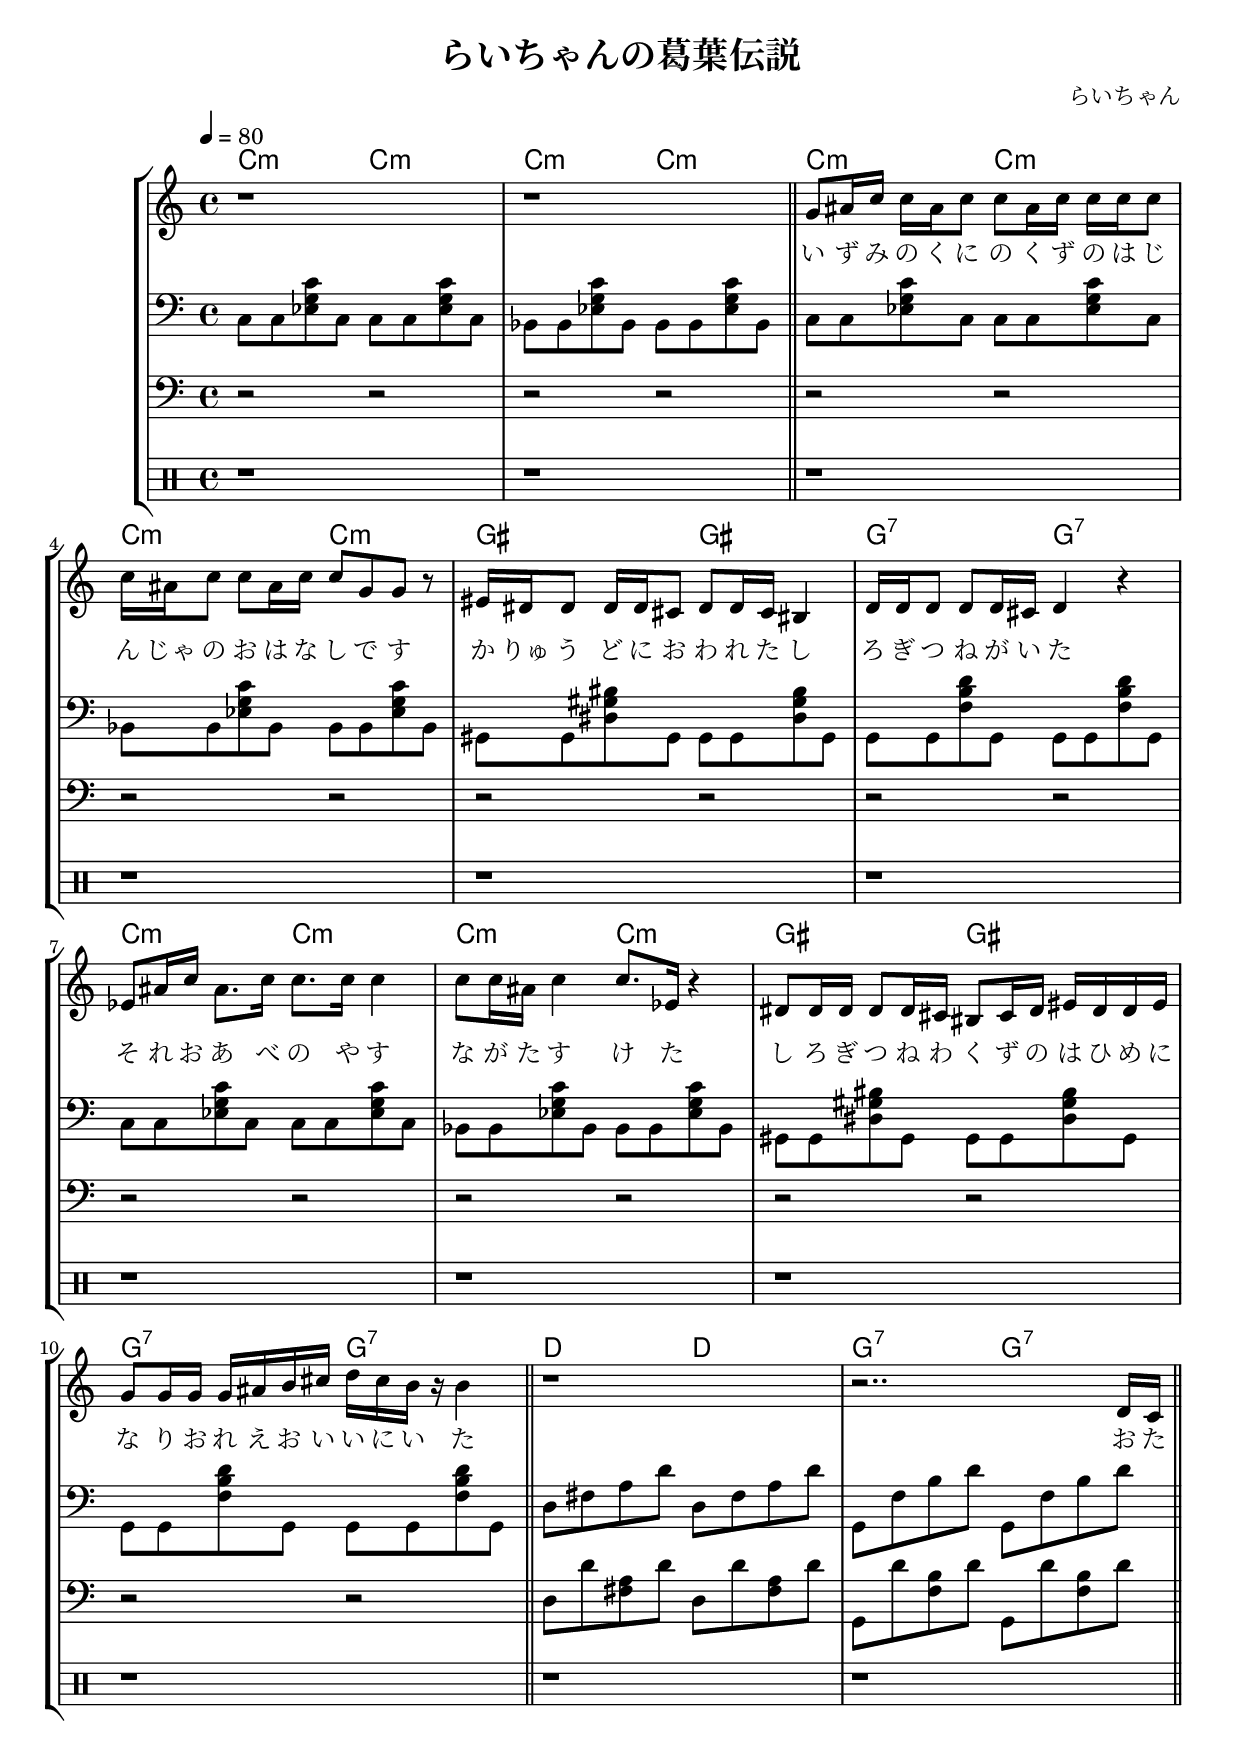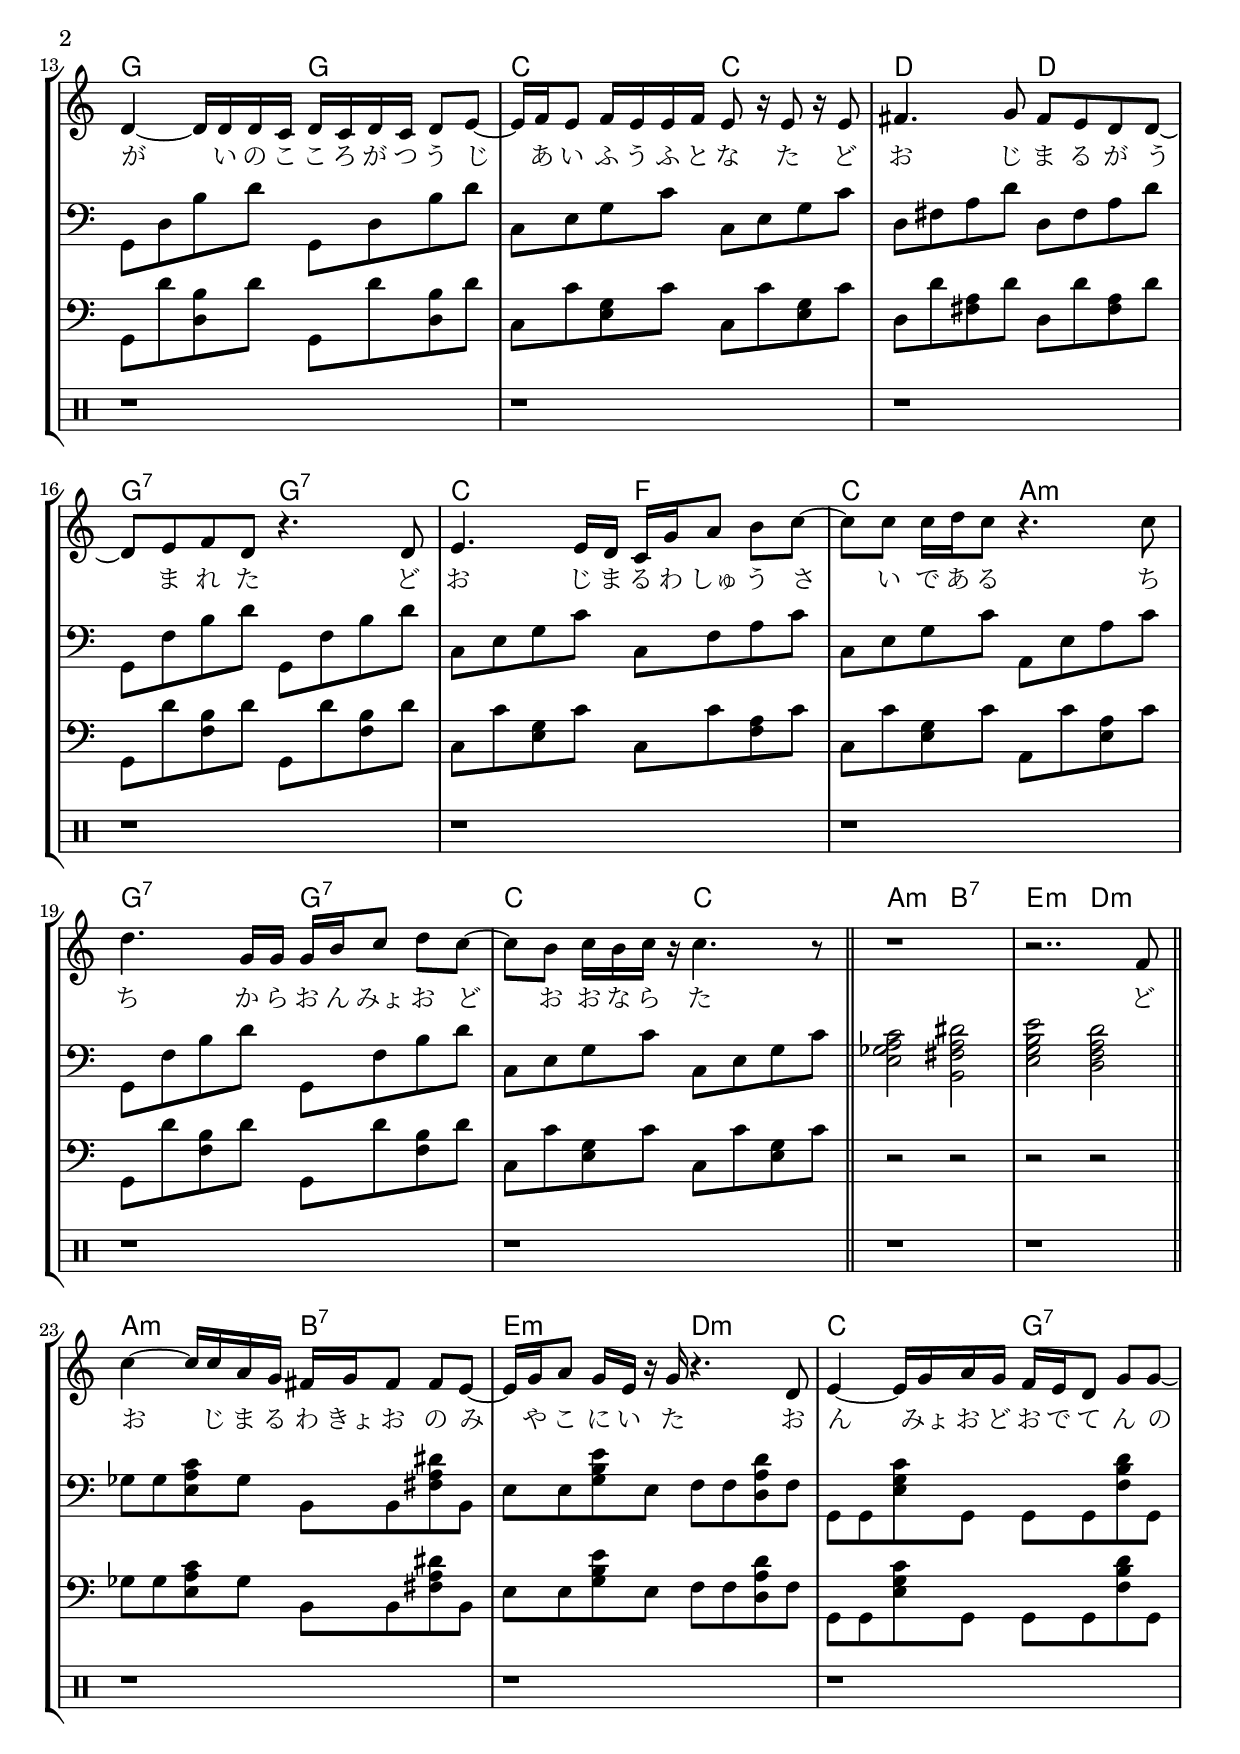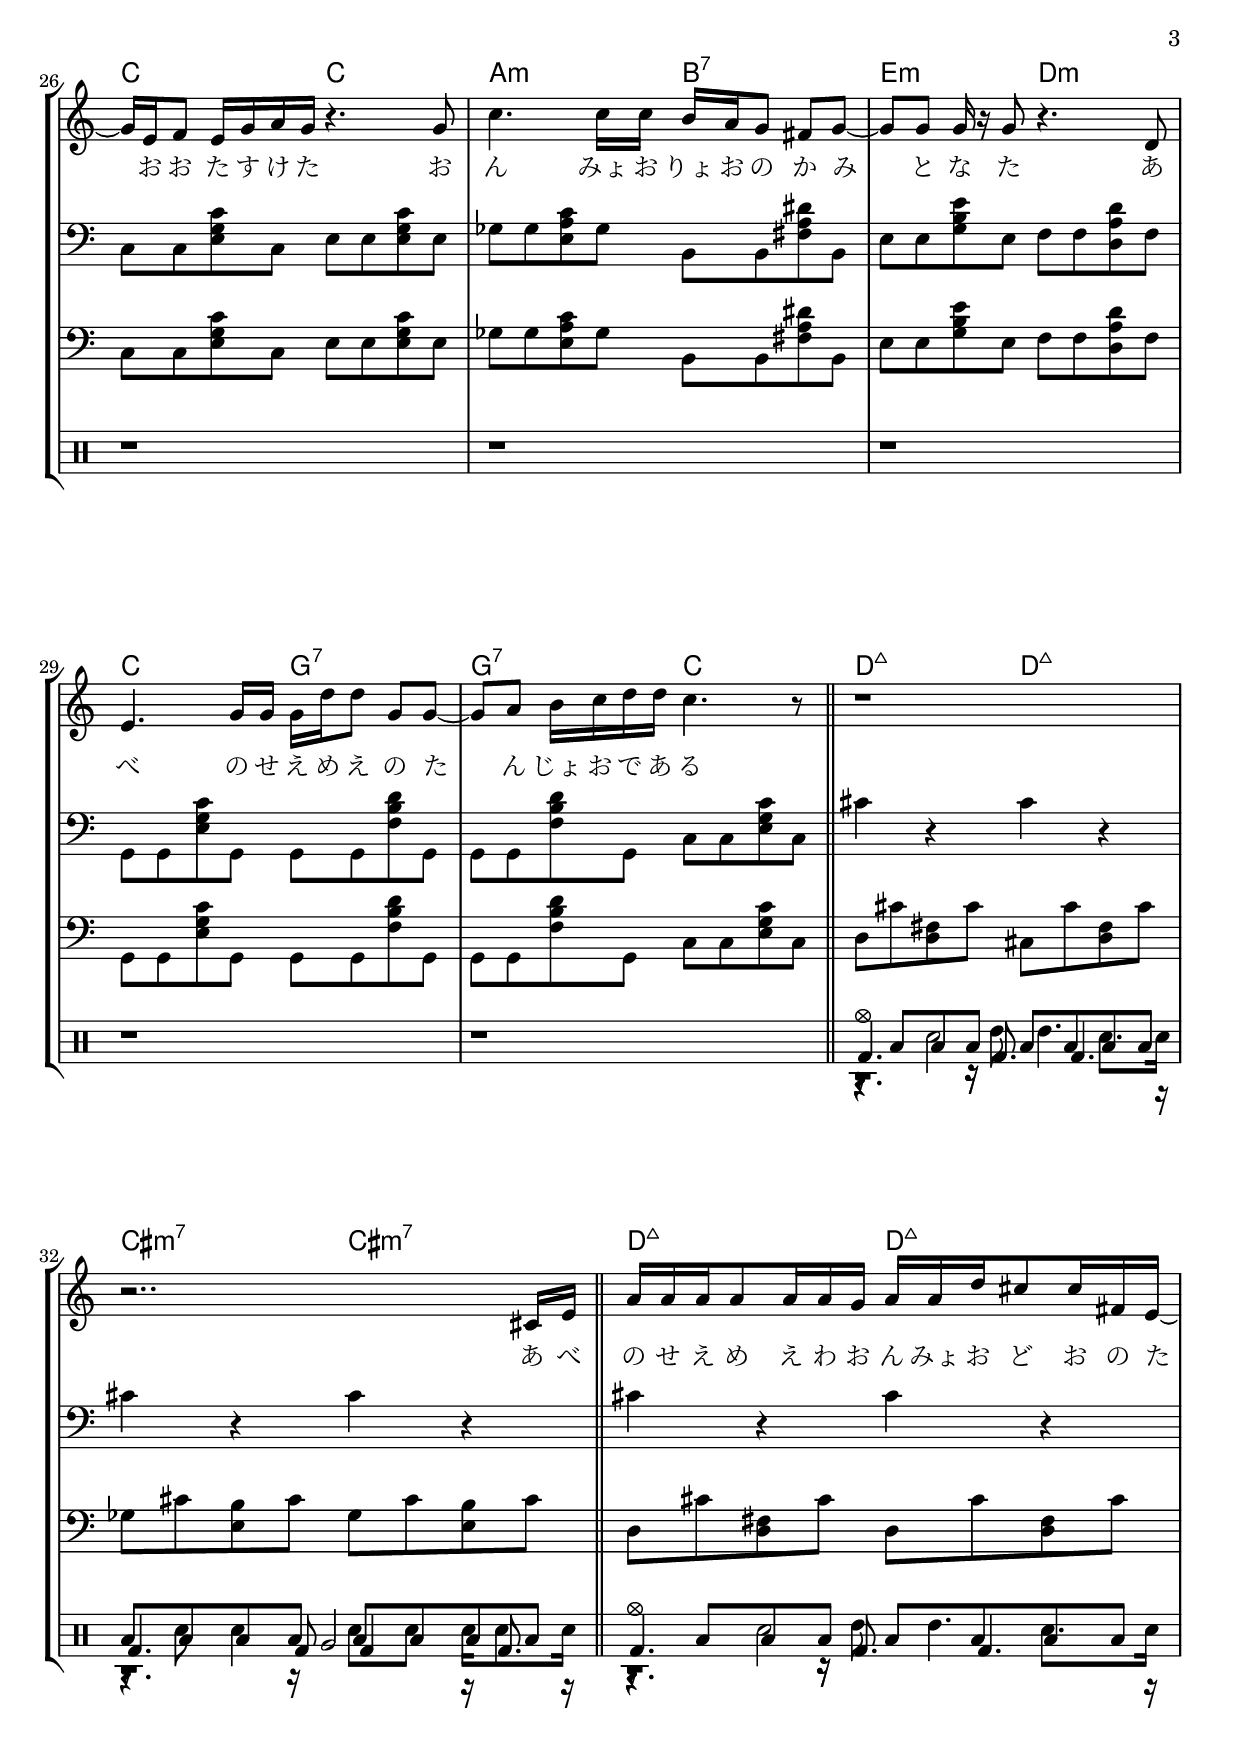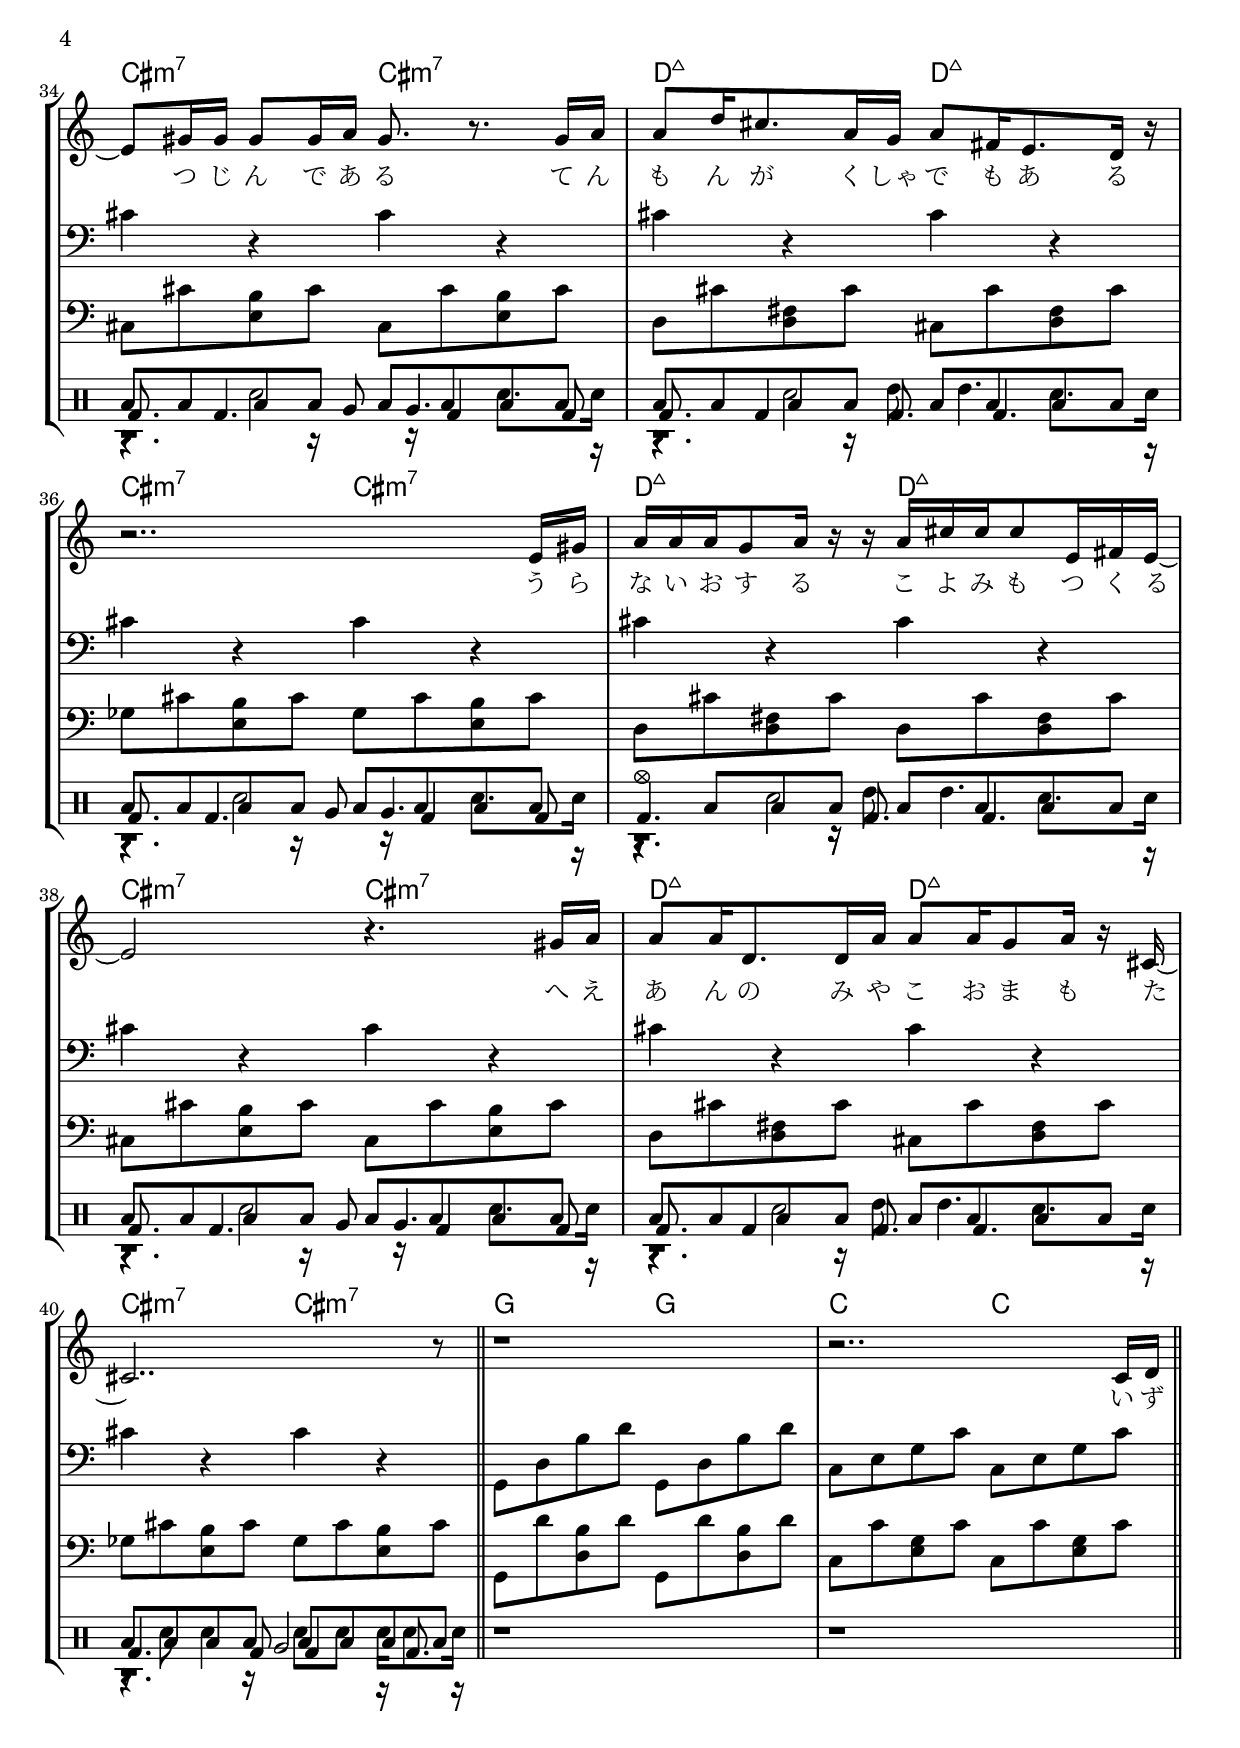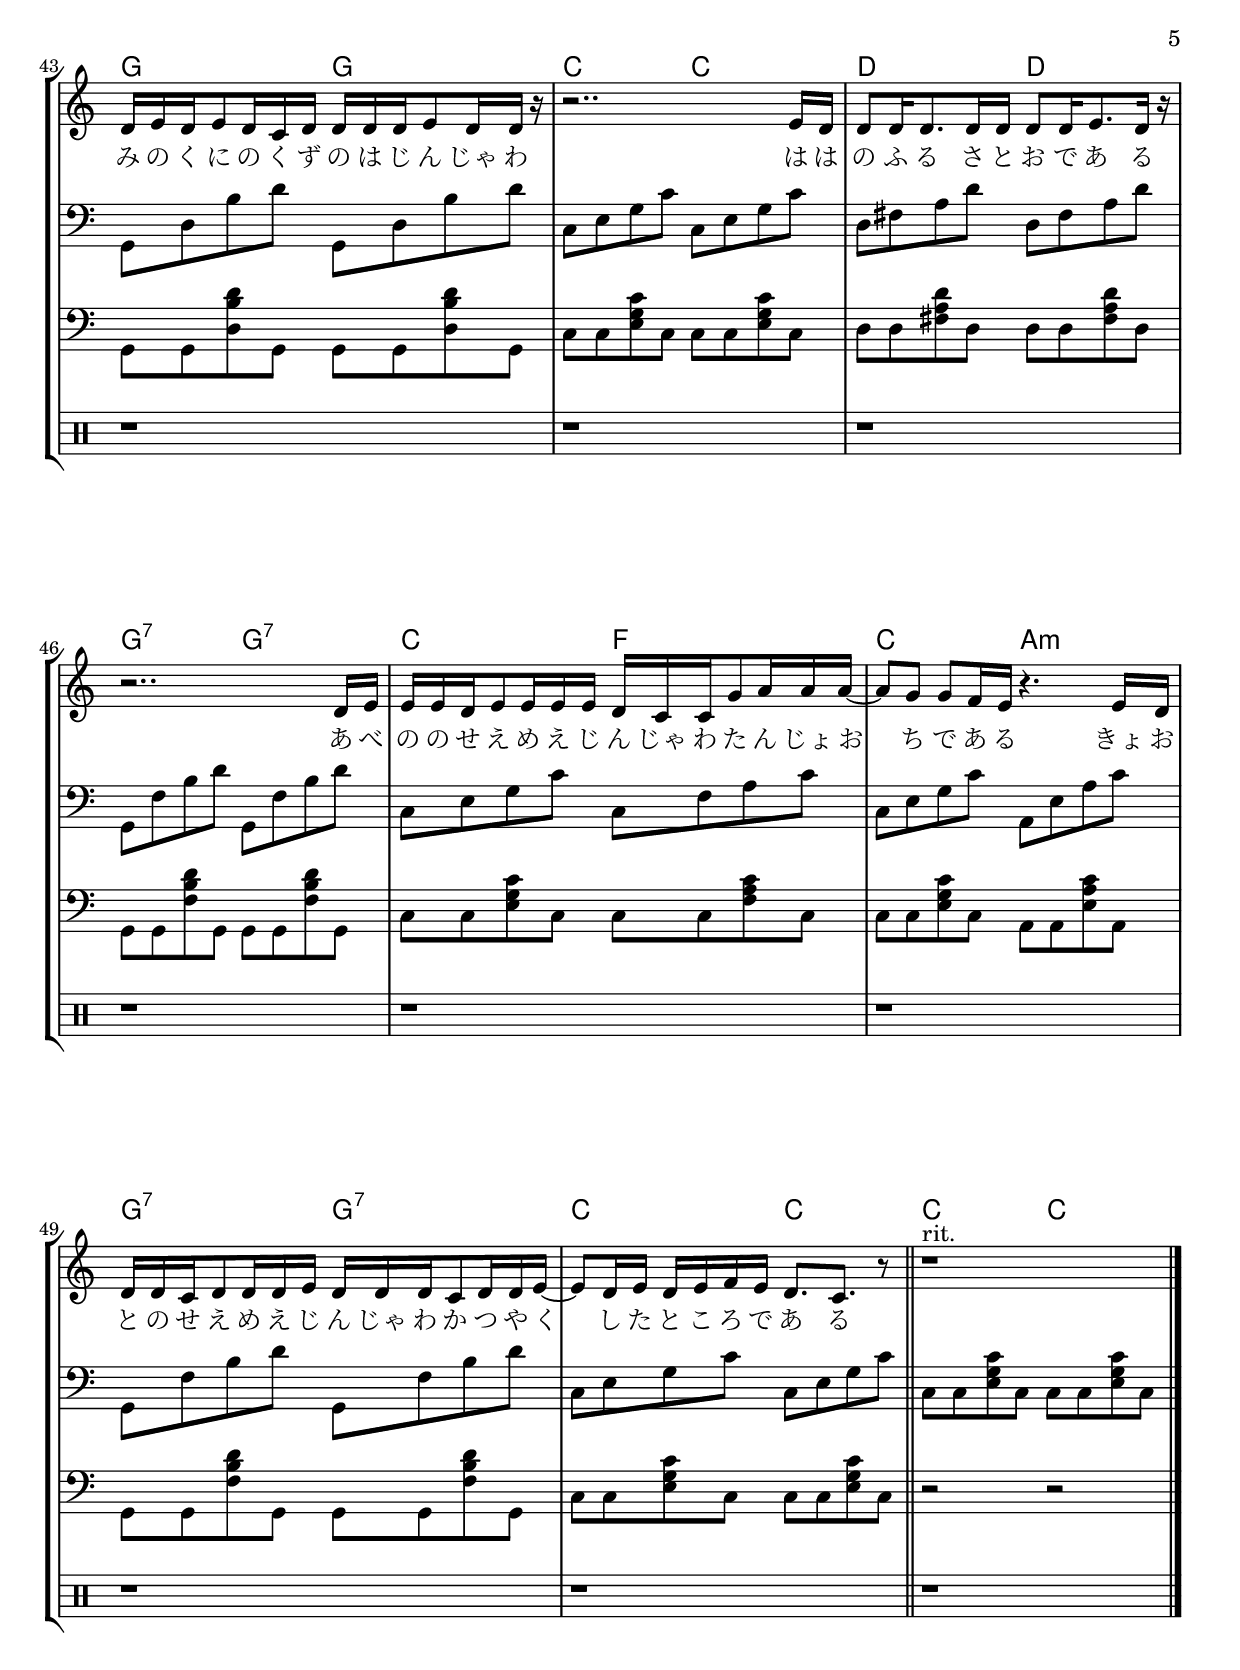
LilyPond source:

\version "2.12.1"

\header {
	title = \markup {らいちゃんの葛葉伝説}
	composer = \markup \center-column {らいちゃん}
}

harmony = \chordmode {
	c2:m c2:m c2:m c2:m 

	c2:m c2:m c2:m c2:m gis2 gis2 g2:7 g2:7 c2:m c2:m c2:m c2:m gis2 gis2 g2:7 g2:7 

	d2 d2 g2:7 g2:7 

	g2 g2 c2 c2 d2 d2 g2:7 g2:7 c2 f2 c2 a2:m g2:7 g2:7 c2 c2 

	a2:m b2:7 e2:m d2:m 

	a2:m b2:7 e2:m d2:m c2 g2:7 c2 c2 a2:m b2:7 e2:m d2:m c2 g2:7 g2:7 c2 

	d2:maj7 d2:maj7 cis2:min7 cis2:min7 

	d2:maj7 d2:maj7 cis2:min7 cis2:min7 d2:maj7 d2:maj7 cis2:min7 cis2:min7 d2:maj7 d2:maj7 cis2:min7 cis2:min7 d2:maj7 d2:maj7 cis2:min7 cis2:min7 

	g2 g2 c2 c2 

	g2 g2 c2 c2 d2 d2 g2:7 g2:7 c2 f2 c2 a2:m g2:7 g2:7 c2 c2 

	c2 c2 
}

melody = {
	\key c \major
	\tempo 4 = 80
	r1 | r1   
	\set Staff.midiInstrument = #"mmi0.48"
	\set Staff.midiMinimumVolume = #0.7
	\set Staff.midiMaximumVolume = #0.9
	g'8  ais'16  c''16  c''16  ais'16  c''8  c''8  ais'16  c''16  c''16  c''16  c''8 
	c''16  ais'16  c''8  c''8  ais'16  c''16  c''8  g'8  g'8  r8 
	eis'16  dis'16  dis'8  dis'16  dis'16  cis'8  dis'8  dis'16  cis'16  bis4 
	d'16  d'16  d'8  d'8  d'16  cis'16  d'4  r4 
	es'8  ais'16  c''16  ais'8.  c''16  c''8.  c''16  c''4 
	c''8  c''16  ais'16  c''4  c''8.  es'16  r4 
	dis'8  dis'16  dis'16  dis'8  dis'16  cis'16  bis8  cis'16  dis'16  eis'16  dis'16  dis'16  eis'16 
	g'8  g'16  g'16  g'16  ais'16  b'16  cis''16  d''16  cis''16  b'16  r16  b'4
	r1 | r2.. 
	\set Staff.midiInstrument = #"fss0.35"
	\set Staff.midiMinimumVolume = #0.7
	\set Staff.midiMaximumVolume = #0.9
	d'16  c'16 
	d'4~d'16  d'16  d'16  c'16  d'16  c'16  d'16  c'16  d'8  e'8~ 
	e'16  f'16  e'8  f'16  e'16  e'16  f'16  e'8  r16  e'8  r16  e'8 
	fis'4.  g'8  fis'8  e'8  d'8  d'8~ 
	d'8  e'8  f'8  d'8  r4.  d'8 
	e'4.  e'16  d'16  c'16  g'16  a'8  b'8  c''8~ 
	c''8  c''8  c''16  d''16  c''8  r4.  c''8 
	d''4.  g'16  g'16  g'16  b'16  c''8  d''8  c''8~ 
	c''8  b'8  c''16  b'16  c''16  r16  c''4.  	r8 	r1 | r2.. 
	\set Staff.midiInstrument = #"mmi0.42"
	\set Staff.midiMinimumVolume = #0.7
	\set Staff.midiMaximumVolume = #0.9
	f'8 
	c''4~c''16  c''16  a'16  g'16  fis'16  g'16  fis'8  fis'8  e'8~ 
	e'16  g'16  a'8  g'16  e'16  r16  g'16  r4.  d'8 
	e'4~e'16  g'16  a'16  g'16  f'16  e'16  d'8  g'8  g'8~ 
	g'16  e'16  f'8  e'16  g'16  a'16  g'16  r4.  g'8 
	c''4.  c''16  c''16  b'16  a'16  g'8  fis'8  g'8~ 
	g'8  g'8  g'16  r16  g'8  r4.  d'8 
	e'4.  g'16  g'16  g'16  d''16  d''8  g'8  g'8~ 
	g'8  a'8  b'16  c''16  d''16  d''16  c''4.  	r8 	r1 | r2.. 
	\set Staff.midiInstrument = #"fss0.35"
	\set Staff.midiMinimumVolume = #0.7
	\set Staff.midiMaximumVolume = #0.9
	cis'16  e'16 
	a'16  a'16  a'16  a'8  a'16  a'16  g'16  a'16  a'16  d''16  cis''8  cis''16  fis'16  e'16~ 
	e'8  gis'16  gis'16  gis'8  gis'16  a'16  gis'8.  r8.  gis'16  a'16 
	a'8  d''16  cis''8.  a'16  g'16  a'8  fis'16  e'8.  d'16  r16 
	r2..  e'16  gis'16 
	a'16  a'16  a'16  g'8  a'16  r16  r16  a'16  cis''16  cis''16  cis''8  e'16  fis'16  e'16~ 
	e'2  r4.  gis'16  a'16 
	a'8  a'16  d'8.  d'16  a'16  a'8  a'16  g'8  a'16  r16  cis'16~ 
	cis'2..  	r8 	r1 | r2.. 
	\set Staff.midiInstrument = #"fss0.35"
	\set Staff.midiMinimumVolume = #0.7
	\set Staff.midiMaximumVolume = #0.9
	c'16  d'16 
	d'16  e'16  d'16  e'8  d'16  c'16  d'16  d'16  d'16  d'16  e'8  d'16  d'16  r16 
	r2..  e'16  d'16 
	d'8  d'16  d'8.  d'16  d'16  d'8  d'16  e'8.  d'16  r16 
	r2..  d'16  e'16 
	e'16  e'16  d'16  e'8  e'16  e'16  e'16  d'16  c'16  c'16  g'8  a'16  a'16  a'16~ 
	a'8  g'8  g'8  f'16  e'16  r4.  e'16  d'16 
	d'16  d'16  c'16  d'8  d'16  d'16  e'16  d'16  d'16  d'16  c'8  d'16  d'16  e'16~ 
	e'8  d'16  e'16  d'16  e'16  f'16  e'16  d'8.  c'8.  	r8 	r1^"rit." \bar "|."
}

words = \lyricmode {
	
	い  ず  み  の  く  に  の  く  ず  の  は  じ  ん  じゃ  の  お  は  な  し  で  す  か  りゅ  う  ど  に  お  わ  れ  た  し  ろ  ぎ  つ  ね  が  い  た  そ  れ  お  あ  べ  の  や  す  な  が  た  す  け  た  し  ろ  ぎ  つ  ね  わ  く  ず  の  は  ひ  め  に  な  り  お  れ  え  お  い  い  に  い  た  
	
	お  た  が  い  の  こ  こ  ろ  が  つ  う  じ  あ  い  ふ  う  ふ  と  な  た  ど  お  じ  ま  る  が  う  ま  れ  た  ど  お  じ  ま  る  わ  しゅ  う  さ  い  で  あ  る  ち  ち  か  ら  お  ん  みょ  お  ど  お  お  な  ら  た  
	
	ど  お  じ  ま  る  わ  きょ  お  の  み  や  こ  に  い  た  お  ん  みょ  お  ど  お  で  て  ん  の  お  お  た  す  け  た  お  ん  みょ  お  りょ  お  の  か  み  と  な  た  あ  べ  の  せ  え  め  え  の  た  ん  じょ  お  で  あ  る  
	
	あ  べ  の  せ  え  め  え  わ  お  ん  みょ  お  ど  お  の  た  つ  じ  ん  で  あ  る  て  ん  も  ん  が  く  しゃ  で  も  あ  る  う  ら  な  い  お  す  る  こ  よ  み  も  つ  く  る  へ  え  あ  ん  の  み  や  こ  お  ま  も  た  
	
	い  ず  み  の  く  に  の  く  ず  の  は  じ  ん  じゃ  わ  は  は  の  ふ  る  さ  と  お  で  あ  る  あ  べ  の  の  せ  え  め  え  じ  ん  じゃ  わ  た  ん  じょ  お  ち  で  あ  る  きょ  お  と  の  せ  え  め  え  じ  ん  じゃ  わ  か  つ  や  く  し  た  と  こ  ろ  で  あ  る  
	
}

tempochange = {
	\time 4/4
	\tempo 4 = 80
	r1 | r1 \bar "||"
	\tempo 4 = 80
	r1 | r1 | r1 | r1 | r1 | r1 | r1 | r1 \bar "||"
	\tempo 4 = 80
	r1 | r1 \bar "||"
	\tempo 4 = 80
	r1 | r1 | r1 | r1 | r1 | r1 | r1 | r1 \bar "||"
	\tempo 4 = 80
	r1 | r1 \bar "||"
	\tempo 4 = 80
	r1 | r1 | r1 | r1 | r1 | r1 | r1 | r1 \bar "||"
	\tempo 4 = 80
	r1 | r1 \bar "||"
	\tempo 4 = 80
	r1 | r1 | r1 | r1 | r1 | r1 | r1 | r1 \bar "||"
	\tempo 4 = 80
	r1 | r1 \bar "||"
	\tempo 4 = 80
	r1 | r1 | r1 | r1 | r1 | r1 | r1 | r1 \bar "||"
	\tempo 4 = 80
	\tempo 4 = 60 r2 \tempo 4 = 53 r2 \bar "|."
}

mainacc = {
	\clef bass
	\set Staff.midiInstrument = #"Acoustic grand"
	\set Staff.midiMinimumVolume = #0.3
	\set Staff.midiMaximumVolume = #0.6
	\time 4/4
	\key c \major
	\tempo 4 = 80
	c8 c8 <es g c'>8 c8
	c8 c8 <es g c'>8 c8
	bes,8 bes,8 <es g c'>8 bes,8
	bes,8 bes,8 <es g c'>8 bes,8
	\bar "||"

	\set Staff.midiInstrument = #"Acoustic grand"
	\set Staff.midiMinimumVolume = #0.3
	\set Staff.midiMaximumVolume = #0.6
	c8 c8 <es g c'>8 c8
	c8 c8 <es g c'>8 c8
	bes,8 bes,8 <es g c'>8 bes,8
	bes,8 bes,8 <es g c'>8 bes,8
	gis,8 gis,8 <dis gis bis>8 gis,8
	gis,8 gis,8 <dis gis bis>8 gis,8
	g,8 g,8 <f b d'>8 g,8
	g,8 g,8 <f b d'>8 g,8
	c8 c8 <es g c'>8 c8
	c8 c8 <es g c'>8 c8
	bes,8 bes,8 <es g c'>8 bes,8
	bes,8 bes,8 <es g c'>8 bes,8
	gis,8 gis,8 <dis gis bis>8 gis,8
	gis,8 gis,8 <dis gis bis>8 gis,8
	g,8 g,8 <f b d'>8 g,8
	g,8 g,8 <f b d'>8 g,8
	\bar "||"

	\set Staff.midiInstrument = #"Acoustic grand"
	\set Staff.midiMinimumVolume = #0.3
	\set Staff.midiMaximumVolume = #0.6
	d8 fis8 a8 d'8
	d8 fis8 a8 d'8
	g,8 f8 b8 d'8
	g,8 f8 b8 d'8
	\bar "||"

	\set Staff.midiInstrument = #"Acoustic grand"
	\set Staff.midiMinimumVolume = #0.3
	\set Staff.midiMaximumVolume = #0.6
	g,8 d8 b8 d'8
	g,8 d8 b8 d'8
	c8 e8 g8 c'8
	c8 e8 g8 c'8
	d8 fis8 a8 d'8
	d8 fis8 a8 d'8
	g,8 f8 b8 d'8
	g,8 f8 b8 d'8
	c8 e8 g8 c'8
	c8 f8 a8 c'8
	c8 e8 g8 c'8
	a,8 e8 a8 c'8
	g,8 f8 b8 d'8
	g,8 f8 b8 d'8
	c8 e8 g8 c'8
	c8 e8 g8 c'8
	\bar "||"

	\set Staff.midiInstrument = #"Acoustic grand"
	\set Staff.midiMinimumVolume = #0.3
	\set Staff.midiMaximumVolume = #0.6
	<ges e a c'>2
	<b, fis a dis'>2
	<e g b e'>2
	<f d a d'>2
	\bar "||"

	\set Staff.midiInstrument = #"Acoustic grand"
	\set Staff.midiMinimumVolume = #0.3
	\set Staff.midiMaximumVolume = #0.6
	ges8 ges8 <e a c'>8 ges8
	b,8 b,8 <fis a dis'>8 b,8
	e8 e8 <g b e'>8 e8
	f8 f8 <d a d'>8 f8
	g,8 g,8 <e g c'>8 g,8
	g,8 g,8 <f b d'>8 g,8
	c8 c8 <e g c'>8 c8
	e8 e8 <e g c'>8 e8
	ges8 ges8 <e a c'>8 ges8
	b,8 b,8 <fis a dis'>8 b,8
	e8 e8 <g b e'>8 e8
	f8 f8 <d a d'>8 f8
	g,8 g,8 <e g c'>8 g,8
	g,8 g,8 <f b d'>8 g,8
	g,8 g,8 <f b d'>8 g,8
	c8 c8 <e g c'>8 c8
	\bar "||"

	\set Staff.midiInstrument = #"Acoustic grand"
	\set Staff.midiMinimumVolume = #0.3
	\set Staff.midiMaximumVolume = #0.6
	cis'4 r4
	cis'4 r4
	cis'4 r4
	cis'4 r4
	\bar "||"

	\set Staff.midiInstrument = #"Acoustic grand"
	\set Staff.midiMinimumVolume = #0.3
	\set Staff.midiMaximumVolume = #0.6
	cis'4 r4
	cis'4 r4
	cis'4 r4
	cis'4 r4
	cis'4 r4
	cis'4 r4
	cis'4 r4
	cis'4 r4
	cis'4 r4
	cis'4 r4
	cis'4 r4
	cis'4 r4
	cis'4 r4
	cis'4 r4
	cis'4 r4
	cis'4 r4
	\bar "||"

	\set Staff.midiInstrument = #"Acoustic grand"
	\set Staff.midiMinimumVolume = #0.3
	\set Staff.midiMaximumVolume = #0.6
	g,8 d8 b8 d'8
	g,8 d8 b8 d'8
	c8 e8 g8 c'8
	c8 e8 g8 c'8
	\bar "||"

	\set Staff.midiInstrument = #"Acoustic grand"
	\set Staff.midiMinimumVolume = #0.3
	\set Staff.midiMaximumVolume = #0.6
	g,8 d8 b8 d'8
	g,8 d8 b8 d'8
	c8 e8 g8 c'8
	c8 e8 g8 c'8
	d8 fis8 a8 d'8
	d8 fis8 a8 d'8
	g,8 f8 b8 d'8
	g,8 f8 b8 d'8
	c8 e8 g8 c'8
	c8 f8 a8 c'8
	c8 e8 g8 c'8
	a,8 e8 a8 c'8
	g,8 f8 b8 d'8
	g,8 f8 b8 d'8
	c8 e8 g8 c'8
	c8 e8 g8 c'8
	\bar "||"

	\set Staff.midiInstrument = #"Acoustic grand"
	\set Staff.midiMinimumVolume = #0.3
	\set Staff.midiMaximumVolume = #0.6
	c8 c8 <e g c'>8 c8
	c8 c8 <e g c'>8 c8
	\bar "|."
}

subacc = {
	\clef bass
	\set Staff.midiInstrument = #"Acoustic grand"
	\set Staff.midiMinimumVolume = #0.3
	\set Staff.midiMaximumVolume = #0.6
	\time 4/4
	\key c \major
	\tempo 4 = 80
	r2
	r2
	r2
	r2
	\bar "||"

	\set Staff.midiInstrument = #"Acoustic grand"
	\set Staff.midiMinimumVolume = #0.3
	\set Staff.midiMaximumVolume = #0.6
	r2
	r2
	r2
	r2
	r2
	r2
	r2
	r2
	r2
	r2
	r2
	r2
	r2
	r2
	r2
	r2
	\bar "||"

	\set Staff.midiInstrument = #"Marimba"
	\set Staff.midiMinimumVolume = #0.3
	\set Staff.midiMaximumVolume = #0.6
	d8 d' <fis a> d'
	d8 d' <fis a> d'
	g,8 d' <f b> d'
	g,8 d' <f b> d'
	\bar "||"

	\set Staff.midiInstrument = #"Marimba"
	\set Staff.midiMinimumVolume = #0.3
	\set Staff.midiMaximumVolume = #0.6
	g,8 d' <d b> d'
	g,8 d' <d b> d'
	c8 c' <e g> c'
	c8 c' <e g> c'
	d8 d' <fis a> d'
	d8 d' <fis a> d'
	g,8 d' <f b> d'
	g,8 d' <f b> d'
	c8 c' <e g> c'
	c8 c' <f a> c'
	c8 c' <e g> c'
	a,8 c' <e a> c'
	g,8 d' <f b> d'
	g,8 d' <f b> d'
	c8 c' <e g> c'
	c8 c' <e g> c'
	\bar "||"

	\set Staff.midiInstrument = #"Acoustic grand"
	\set Staff.midiMinimumVolume = #0.3
	\set Staff.midiMaximumVolume = #0.6
	r2
	r2
	r2
	r2
	\bar "||"

	\set Staff.midiInstrument = #"Marimba"
	\set Staff.midiMinimumVolume = #0.3
	\set Staff.midiMaximumVolume = #0.6
	ges8 ges8 <e a c'>8 ges8
	b,8 b,8 <fis a dis'>8 b,8
	e8 e8 <g b e'>8 e8
	f8 f8 <d a d'>8 f8
	g,8 g,8 <e g c'>8 g,8
	g,8 g,8 <f b d'>8 g,8
	c8 c8 <e g c'>8 c8
	e8 e8 <e g c'>8 e8
	ges8 ges8 <e a c'>8 ges8
	b,8 b,8 <fis a dis'>8 b,8
	e8 e8 <g b e'>8 e8
	f8 f8 <d a d'>8 f8
	g,8 g,8 <e g c'>8 g,8
	g,8 g,8 <f b d'>8 g,8
	g,8 g,8 <f b d'>8 g,8
	c8 c8 <e g c'>8 c8
	\bar "||"

	\set Staff.midiInstrument = #"Marimba"
	\set Staff.midiMinimumVolume = #0.3
	\set Staff.midiMaximumVolume = #0.6
	d8 cis' <d fis> cis'
	cis8 cis' <d fis> cis'
	ges8 cis' <e b> cis'
	ges8 cis' <e b> cis'
	\bar "||"

	\set Staff.midiInstrument = #"Marimba"
	\set Staff.midiMinimumVolume = #0.3
	\set Staff.midiMaximumVolume = #0.6
	d8 cis' <d fis> cis'
	d8 cis' <d fis> cis'
	cis8 cis' <e b> cis'
	cis8 cis' <e b> cis'
	d8 cis' <d fis> cis'
	cis8 cis' <d fis> cis'
	ges8 cis' <e b> cis'
	ges8 cis' <e b> cis'
	d8 cis' <d fis> cis'
	d8 cis' <d fis> cis'
	cis8 cis' <e b> cis'
	cis8 cis' <e b> cis'
	d8 cis' <d fis> cis'
	cis8 cis' <d fis> cis'
	ges8 cis' <e b> cis'
	ges8 cis' <e b> cis'
	\bar "||"

	\set Staff.midiInstrument = #"Marimba"
	\set Staff.midiMinimumVolume = #0.3
	\set Staff.midiMaximumVolume = #0.6
	g,8 d' <d b> d'
	g,8 d' <d b> d'
	c8 c' <e g> c'
	c8 c' <e g> c'
	\bar "||"

	\set Staff.midiInstrument = #"Vibraphone"
	\set Staff.midiMinimumVolume = #0.3
	\set Staff.midiMaximumVolume = #0.6
	g,8 g,8 <d b d'>8 g,8
	g,8 g,8 <d b d'>8 g,8
	c8 c8 <e g c'>8 c8
	c8 c8 <e g c'>8 c8
	d8 d8 <fis a d'>8 d8
	d8 d8 <fis a d'>8 d8
	g,8 g,8 <f b d'>8 g,8
	g,8 g,8 <f b d'>8 g,8
	c8 c8 <e g c'>8 c8
	c8 c8 <f a c'>8 c8
	c8 c8 <e g c'>8 c8
	a,8 a,8 <e a c'>8 a,8
	g,8 g,8 <f b d'>8 g,8
	g,8 g,8 <f b d'>8 g,8
	c8 c8 <e g c'>8 c8
	c8 c8 <e g c'>8 c8
	\bar "||"

	\set Staff.midiInstrument = #"Acoustic grand"
	\set Staff.midiMinimumVolume = #0.3
	\set Staff.midiMaximumVolume = #0.6
	r2
	r2
	\bar "|."
}

percA = {
	\drummode {
	r1 |r1 \bar "||"
	r1 |r1 |r1 |r1 |r1 |r1 |r1 |r1 \bar "||"
	r1 |r1 \bar "||"
	r1 |r1 |r1 |r1 |r1 |r1 |r1 |r1 \bar "||"
	r1 |r1 \bar "||"
	r1 |r1 |r1 |r1 |r1 |r1 |r1 |r1 \bar "||"
	r4 sn2 sn8. sn16  |r8 sn8 sn4 sn8 sn8 sn16 sn8 sn16  \bar "||"
	r4 sn2 sn8. sn16  |r4 sn2 sn8. sn16  |r4 sn2 sn8. sn16  |r4 sn2 sn8. sn16  |r4 sn2 sn8. sn16  |r4 sn2 sn8. sn16  |r4 sn2 sn8. sn16  |r8 sn8 sn4 sn8 sn8 sn16 sn8 sn16  \bar "||"
	r1 |r1 \bar "||"
	r1 |r1 |r1 |r1 |r1 |r1 |r1 |r1 \bar "||"
	r1 \bar "|."
	}
}

percB = {
	\drummode {
	r1 |r1 \bar "||"
	r1 |r1 |r1 |r1 |r1 |r1 |r1 |r1 \bar "||"
	r1 |r1 \bar "||"
	r1 |r1 |r1 |r1 |r1 |r1 |r1 |r1 \bar "||"
	r1 |r1 \bar "||"
	r1 |r1 |r1 |r1 |r1 |r1 |r1 |r1 \bar "||"
	r4. r16 tommh8 tommh4. r16  |r1  \bar "||"
	r4. r16 tommh8 tommh4. r16  |r1  |r4. r16 tommh8 tommh4. r16  |r1  |r4. r16 tommh8 tommh4. r16  |r1  |r4. r16 tommh8 tommh4. r16  |r1  \bar "||"
	r1 |r1 \bar "||"
	r1 |r1 |r1 |r1 |r1 |r1 |r1 |r1 \bar "||"
	r1 \bar "|."
	}
}

percC = {
	\drummode {
	r1 |r1 \bar "||"
	r1 |r1 |r1 |r1 |r1 |r1 |r1 |r1 \bar "||"
	r1 |r1 \bar "||"
	r1 |r1 |r1 |r1 |r1 |r1 |r1 |r1 \bar "||"
	r1 |r1 \bar "||"
	r1 |r1 |r1 |r1 |r1 |r1 |r1 |r1 \bar "||"
	r8 toml8 toml8 toml8 toml8 toml8 toml8 toml8  |toml8 toml8 toml8 toml8 toml8 toml8 toml8 toml8  \bar "||"
	r8 toml8 toml8 toml8 toml8 toml8 toml8 toml8  |toml8 toml8 toml8 toml8 toml8 toml8 toml8 toml8  |toml8 toml8 toml8 toml8 toml8 toml8 toml8 toml8  |toml8 toml8 toml8 toml8 toml8 toml8 toml8 toml8  |r8 toml8 toml8 toml8 toml8 toml8 toml8 toml8  |toml8 toml8 toml8 toml8 toml8 toml8 toml8 toml8  |toml8 toml8 toml8 toml8 toml8 toml8 toml8 toml8  |toml8 toml8 toml8 toml8 toml8 toml8 toml8 toml8  \bar "||"
	r1 |r1 \bar "||"
	r1 |r1 |r1 |r1 |r1 |r1 |r1 |r1 \bar "||"
	r1 \bar "|."
	}
}

percD = {
	\drummode {
	r1 |r1 \bar "||"
	r1 |r1 |r1 |r1 |r1 |r1 |r1 |r1 \bar "||"
	r1 |r1 \bar "||"
	r1 |r1 |r1 |r1 |r1 |r1 |r1 |r1 \bar "||"
	r1 |r1 \bar "||"
	r1 |r1 |r1 |r1 |r1 |r1 |r1 |r1 \bar "||"
	r1  |r4. r16 tomfh2 r16  \bar "||"
	r1  |r4. r16 tomfh8 tomfh4. r16  |r1  |r4. r16 tomfh8 tomfh4. r16  |r1  |r4. r16 tomfh8 tomfh4. r16  |r1  |r4. r16 tomfh2 r16  \bar "||"
	r1 |r1 \bar "||"
	r1 |r1 |r1 |r1 |r1 |r1 |r1 |r1 \bar "||"
	r1 \bar "|."
	}
}

percE = {
	\drummode {
	r1 |r1 \bar "||"
	r1 |r1 |r1 |r1 |r1 |r1 |r1 |r1 \bar "||"
	r1 |r1 \bar "||"
	r1 |r1 |r1 |r1 |r1 |r1 |r1 |r1 \bar "||"
	r1 |r1 \bar "||"
	r1 |r1 |r1 |r1 |r1 |r1 |r1 |r1 \bar "||"
	bd4. r16 bd8. bd4.  |bd4. bd8 bd4 r16 bd8.  \bar "||"
	bd4. r16 bd8. bd4.  |bd8. bd4. r16 bd4 bd8  |bd8. bd4 bd8. bd4.  |bd8. bd4. r16 bd4 bd8  |bd4. r16 bd8. bd4.  |bd8. bd4. r16 bd4 bd8  |bd8. bd4 bd8. bd4.  |bd4. bd8 bd4 r16 bd8.  \bar "||"
	r1 |r1 \bar "||"
	r1 |r1 |r1 |r1 |r1 |r1 |r1 |r1 \bar "||"
	r1 \bar "|."
	}
}

percF = {
	\drummode {
	r1 | r1 \bar "||"
	r1 | r1 | r1 | r1 | r1 | r1 | r1 | r1 \bar "||"
	r1 | r1 \bar "||"
	r1 | r1 | r1 | r1 | r1 | r1 | r1 | r1 \bar "||"
	r1 | r1 \bar "||"
	r1 | r1 | r1 | r1 | r1 | r1 | r1 | r1 \bar "||"
	cymc1  |r1 \bar "||"
	cymc1  |r1 |r1 |r1 |cymc1  |r1 |r1 |r1 \bar "||"
	r1 | r1 \bar "||"
	r1 | r1 | r1 | r1 | r1 | r1 | r1 | r1 \bar "||"
	r1 \bar "|."
	}
}

\score {
	<<
		\new StaffGroup <<
			\new ChordNames {\harmony}
			\new Voice = "melody" {\melody}
			\new Lyrics \lyricsto "melody" \words
			\new Staff = "mainacc" {\mainacc}
			\new Staff = "subacc" {\subacc}
			\new DrumStaff <<
				\new DrumVoice {\percA}
				\new DrumVoice {\percB}
				\new DrumVoice {\percC}
				\new DrumVoice {\percD}
				\new DrumVoice {\percE}
				\new DrumVoice {\percF}
			>>
		>>
	>>
	\layout { }
}
